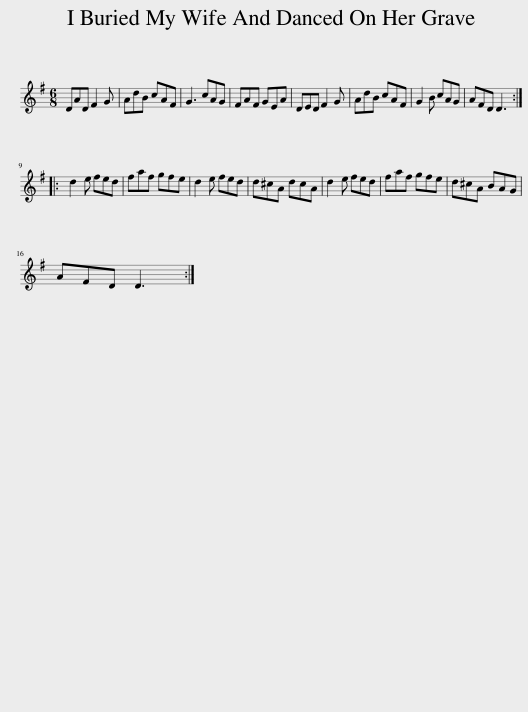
X:1
L:1/8
M:6/8
I:linebreak $
K:G
V:1 treble
V:1
 DAD F2 G | AdB cAF | G3 cAG | FAF GEA | DED F2 G | %5
 AdB cAF | G2 B cAG | AFD D3 ::$ d2 e fed | faf gfe | %10
 d2 e fed | d^cA dcA | d2 e fed | faf gfe | d^cA BAG |$ %15
 AFD D3 :| %16
